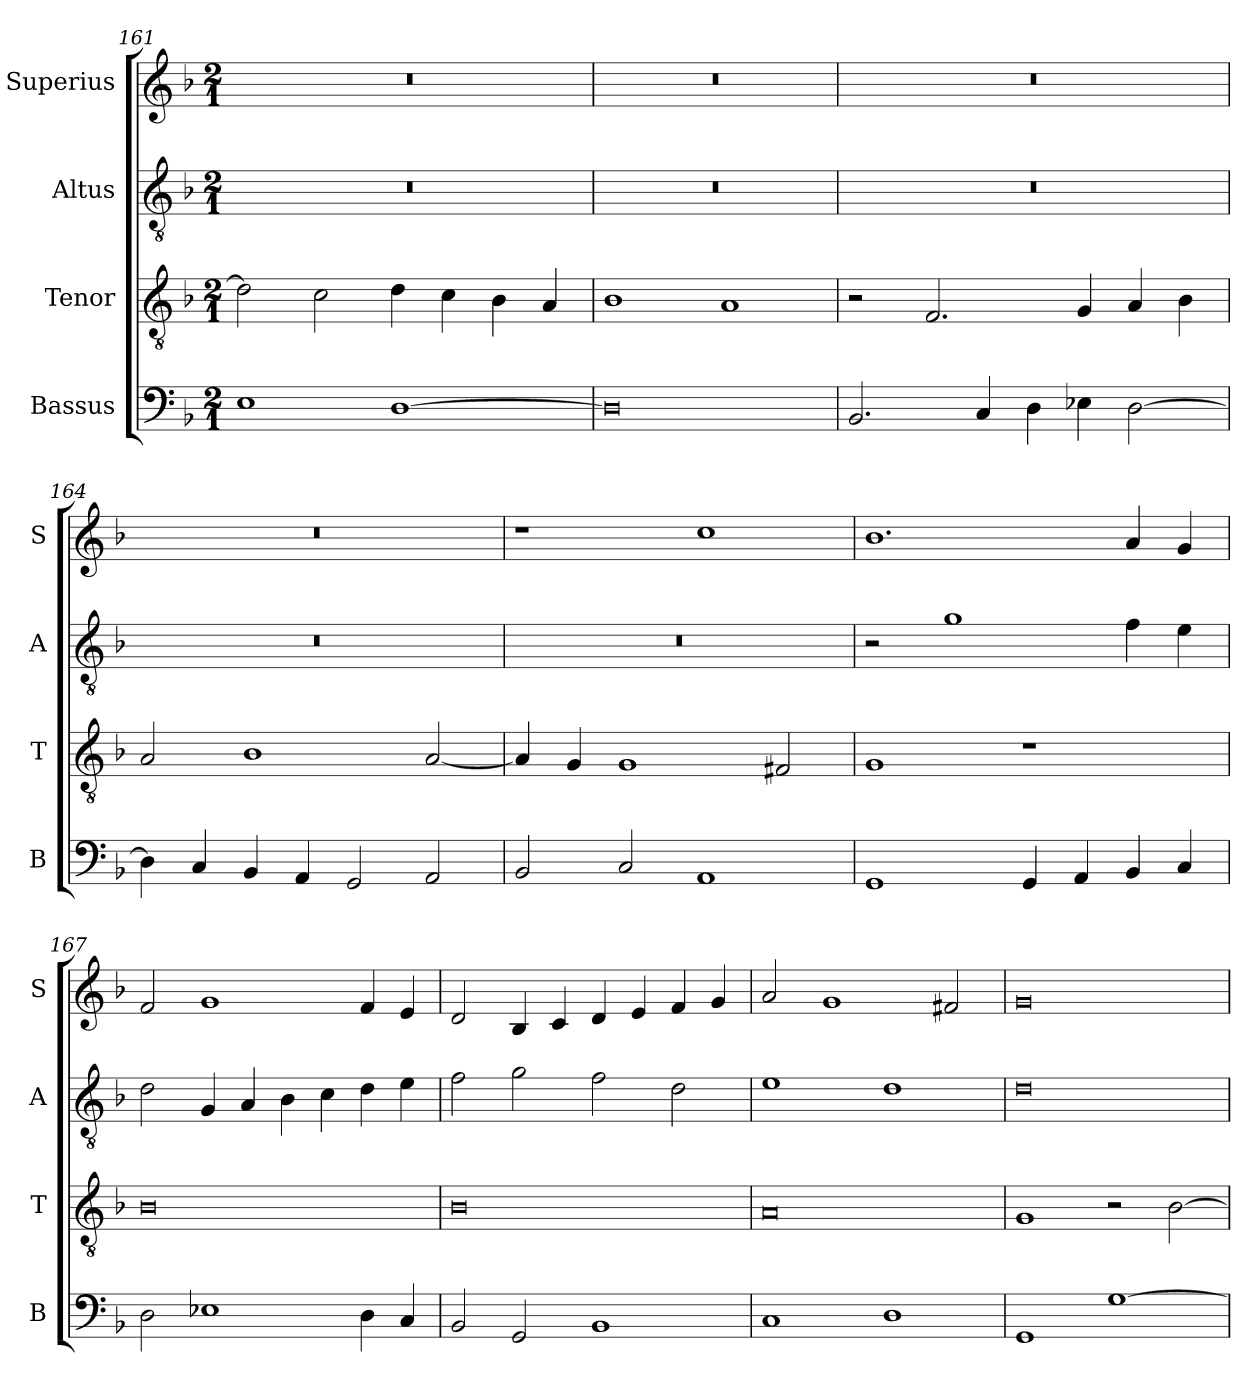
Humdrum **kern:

**kern	**kern	**kern	**kern
*part4	*part3	*part2	*part1
*staff4	*staff3	*staff2	*staff1
*I"Bassus	*I"Tenor	*I"Altus	*I"Superius
*I'B	*I'T	*I'A	*I'S
*clefF4	*clefGv2	*clefGv2	*clefG2
*k[b-]	*k[b-]	*k[b-]	*k[b-]
*M2/1	*M2/1	*M2/1	*M2/1
=161	=161	=161	=161
1E	2d\]	0r	0r
.	2c\	.	.
[1D	4d\	.	.
.	4c\	.	.
.	4B-\	.	.
.	4A/	.	.
=162	=162	=162	=162
0D]	1B-	0r	0r
.	1A	.	.
=163	=163	=163	=163
2.BB-/	2r	0r	0r
.	2.F/	.	.
4C/	.	.	.
4D\	.	.	.
4E-X\	4G/	.	.
[2D\	4A/	.	.
.	4B-\	.	.
=164	=164	=164	=164
4D\]	2A/	0r	0r
4C/	.	.	.
4BB-/	1B-	.	.
4AA/	.	.	.
2GG/	.	.	.
2AA/	[2A/	.	.
=165	=165	=165	=165
2BB-/	4A/]	0r	1r
.	4G/	.	.
2C/	1G	.	.
1AA	.	.	1cc
.	2F#X/	.	.
=166	=166	=166	=166
1GG	1G	2r	1.b-
.	.	1g	.
4GG/	1r	.	.
4AA/	.	.	.
4BB-/	.	4f\	4a/
4C/	.	4e\	4g/
=167	=167	=167	=167
2D\	0B-	2d\	2f/
1E-X	.	4G/	1g
.	.	4A/	.
.	.	4B-\	.
.	.	4c\	.
4D\	.	4d\	4f/
4C/	.	4e\	4e/
=168	=168	=168	=168
2BB-/	0B-	2f\	2d/
2GG/	.	2g\	4B-/
.	.	.	4c/
1BB-	.	2f\	4d/
.	.	.	4e/
.	.	2d\	4f/
.	.	.	4g/
=169	=169	=169	=169
1C	0A	1e	2a/
.	.	.	1g
1D	.	1d	.
.	.	.	2f#X/
=170	=170	=170	=170
1GG	1G	0d	0g
[1G	2r	.	.
.	[2B-\	.	.
=	=	=	=
*-	*-	*-	*-
